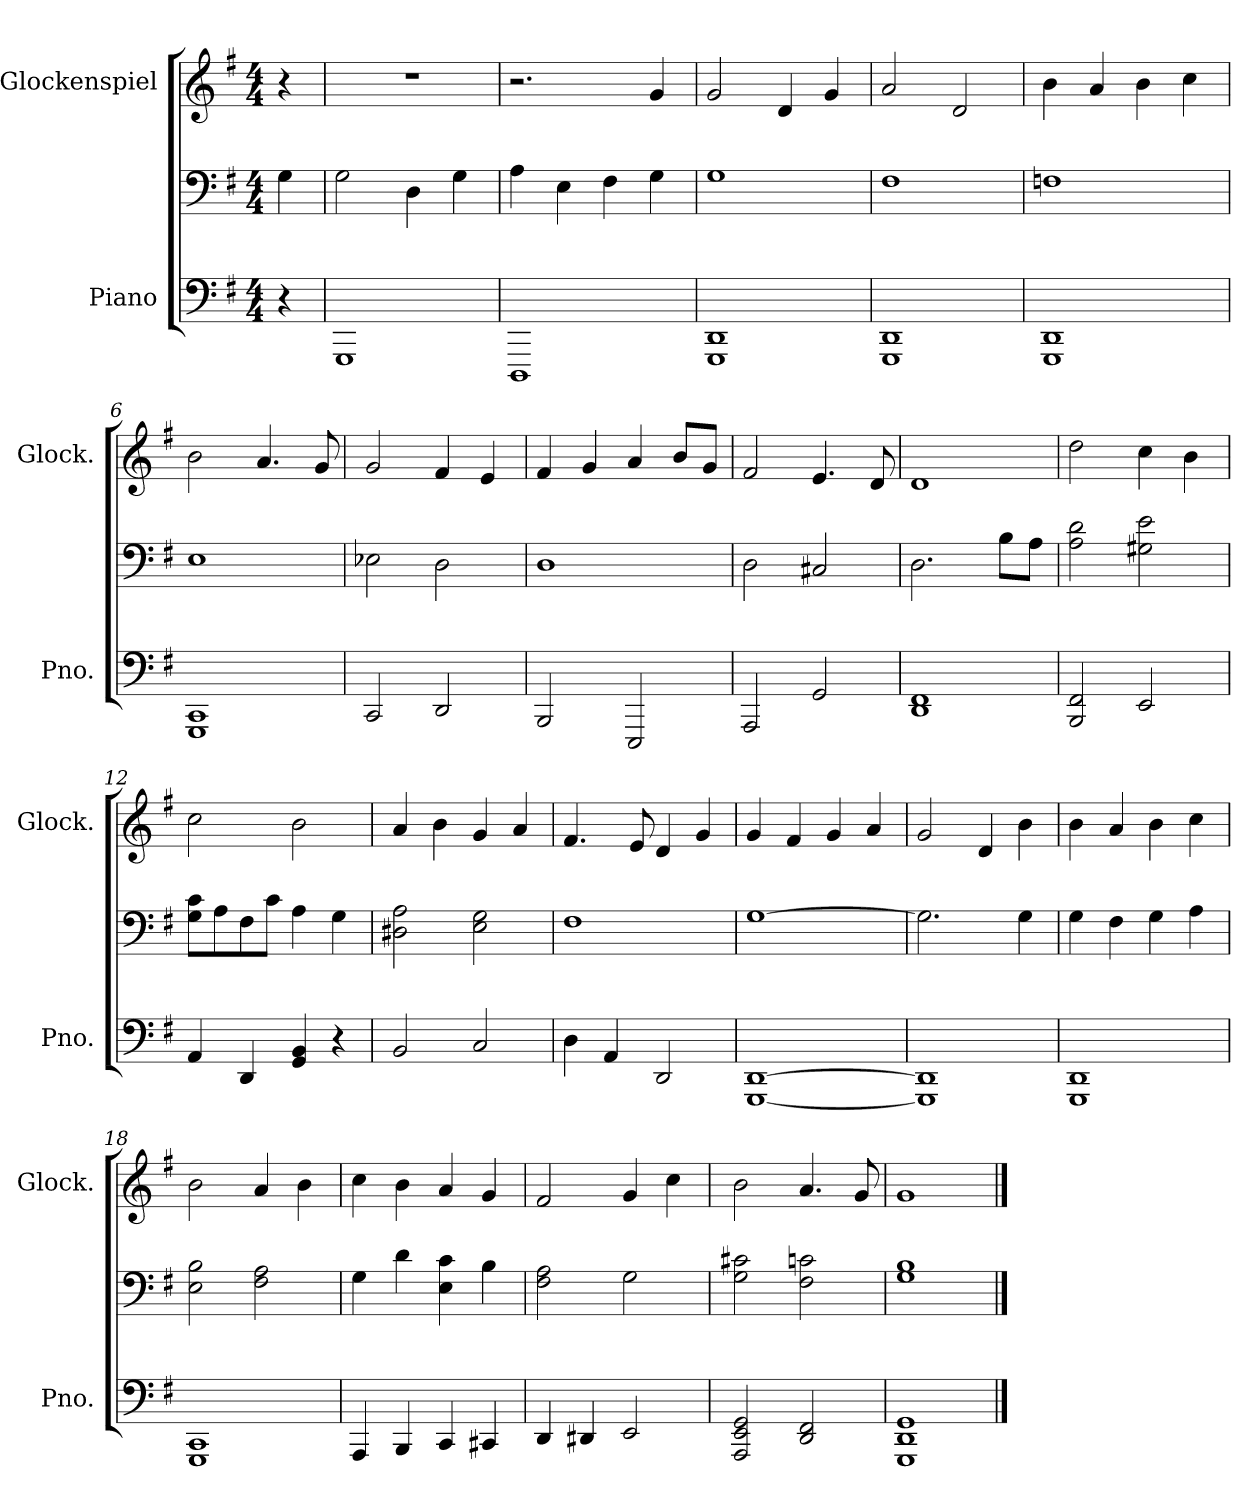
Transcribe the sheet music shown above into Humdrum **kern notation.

**kern	**kern	**kern
*part2	*part2	*part1
*staff3	*staff2	*staff1
*I"Piano	*	*I"Glockenspiel
*I'Pno.	*	*I'Glock.
*clefF4	*clefF4	*clefG2
*	*	*ITrd-14c-24
*k[f#]	*k[f#]	*k[f#]
*M4/4	*M4/4	*M4/4
*MM100	*MM100	*MM100
=	=	=
4r	4G\	4r
=1	=1	=1
1GGG	2G\	1r
.	4D\	.
.	4G\	.
=2	=2	=2
1DDD	4A\	2.r
.	4E\	.
.	4F#\	.
.	4G\	4ggg/
=3	=3	=3
1GGG 1DD	1G	2ggg/
.	.	4ddd/
.	.	4ggg/
=4	=4	=4
1GGG 1DD	1F#	2aaa/
.	.	2ddd/
=5	=5	=5
1GGG 1DD	1Fn	4bbb\
.	.	4aaa/
.	.	4bbb\
.	.	4cccc\
=6	=6	=6
1GGG 1CC	1E	2bbb\
.	.	4.aaa/
.	.	8ggg/
=7	=7	=7
2CC/	2E-X\	2ggg/
2DD/	2D\	4fff#/
.	.	4eee/
=8	=8	=8
2BBB/	1D	4fff#/
.	.	4ggg/
2EEE/	.	4aaa/
.	.	8bbb/L
.	.	8ggg/J
!!LO:LB:g=z
=9	=9	=9
2AAA/	2D\	2fff#/
2GG/	2C#X/	4.eee/
.	.	8ddd/
=10	=10	=10
1DD 1FF#	2.D\	1ddd
.	8B\L	.
.	8A\J	.
=11	=11	=11
2BBB/ 2FF#/	2A\ 2d\	2dddd\
2EE/	2G#X\ 2e\	4cccc\
.	.	4bbb\
=12	=12	=12
4AA/	8G\ 8c\L	2cccc\
.	8A\	.
4DD/	8F#\	.
.	8c\J	.
4GG/ 4BB/	4A\	2bbb\
4r	4G\	.
=13	=13	=13
2BB/	2D#X\ 2A\	4aaa/
.	.	4bbb\
2C/	2E\ 2G\	4ggg/
.	.	4aaa/
=14	=14	=14
4D\	1F#	4.fff#/
4AA/	.	.
.	.	8eee/
2DD/	.	4ddd/
.	.	4ggg/
=15	=15	=15
[1GGG [1DD	[1G	4ggg/
.	.	4fff#/
.	.	4ggg/
.	.	4aaa/
=16	=16	=16
1GGG] 1DD]	2.G\]	2ggg/
.	.	4ddd/
.	4G\	4bbb\
=17	=17	=17
1GGG 1DD	4G\	4bbb\
.	4F#\	4aaa/
.	4G\	4bbb\
.	4A\	4cccc\
!!LO:LB:g=z
=18	=18	=18
1GGG 1CC	2E\ 2B\	2bbb\
.	2F#\ 2A\	4aaa/
.	.	4bbb\
=19	=19	=19
4AAA/	4G\	4cccc\
4BBB/	4d\	4bbb\
4CC/	4E\ 4c\	4aaa/
4CC#X/	4B\	4ggg/
=20	=20	=20
4DD/	2F#\ 2A\	2fff#/
4DD#X/	.	.
2EE/	2G\	4ggg/
.	.	4cccc\
=21	=21	=21
2AAA/ 2EE/ 2GG/	2G\ 2c#X\	2bbb\
2DD/ 2FF#/	2F#\ 2cn\	4.aaa/
.	.	8ggg/
=22	=22	=22
1GGG 1DD 1GG	1G 1B	1ggg
==	==	==
*-	*-	*-
